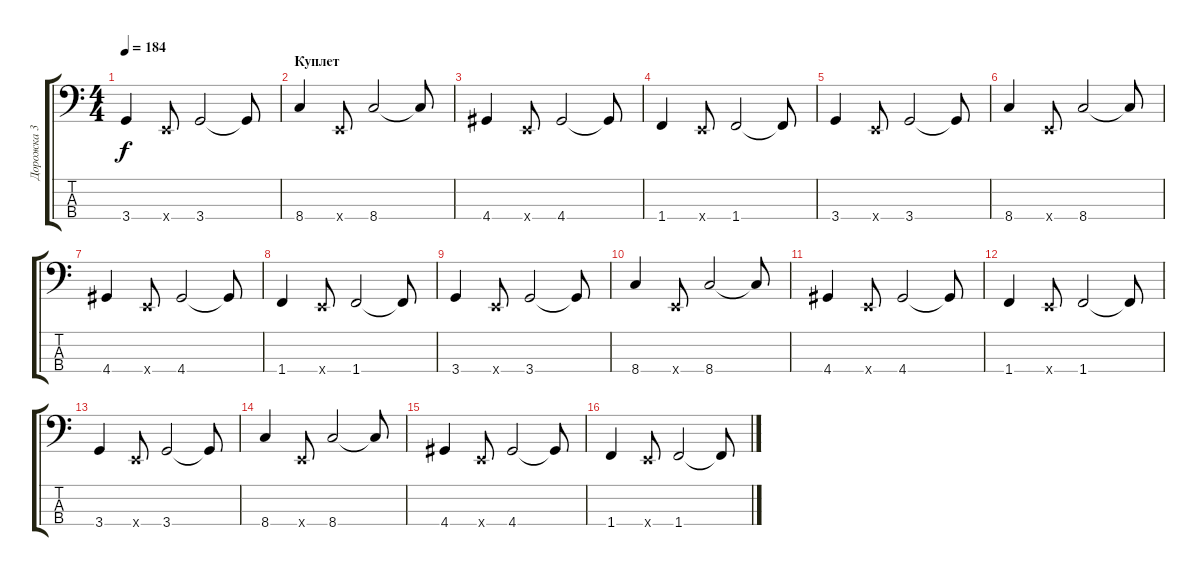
\track ("Дорожка 3" "Дорожка 3") {instrument electricbasspick}
\staff {score tabs}
\tuning (G2 D2 A1 E1) {hide}
\ts (4 4)
\tempo 184
\clef f4
\ks c
3.4.4{dy f} 0.4{x}.8 3.4.2 3.4{t}.8 |
\section ("" "Куплет")
8.4.4 0.4{x}.8 8.4.2 8.4{t}.8 |
4.4.4 0.4{x}.8 4.4.2 4.4{t}.8 |
1.4.4 0.4{x}.8 1.4.2 1.4{t}.8 |
3.4.4 0.4{x}.8 3.4.2 3.4{t}.8 |
8.4.4 0.4{x}.8 8.4.2 8.4{t}.8 |
4.4.4 0.4{x}.8 4.4.2 4.4{t}.8 |
1.4.4 0.4{x}.8 1.4.2 1.4{t}.8 |
3.4.4 0.4{x}.8 3.4.2 3.4{t}.8 |
8.4.4 0.4{x}.8 8.4.2 8.4{t}.8 |
4.4.4 0.4{x}.8 4.4.2 4.4{t}.8 |
1.4.4 0.4{x}.8 1.4.2 1.4{t}.8 |
3.4.4 0.4{x}.8 3.4.2 3.4{t}.8 |
8.4.4 0.4{x}.8 8.4.2 8.4{t}.8 |
4.4.4 0.4{x}.8 4.4.2 4.4{t}.8 |
1.4.4 0.4{x}.8 1.4.2 1.4{t}.8
